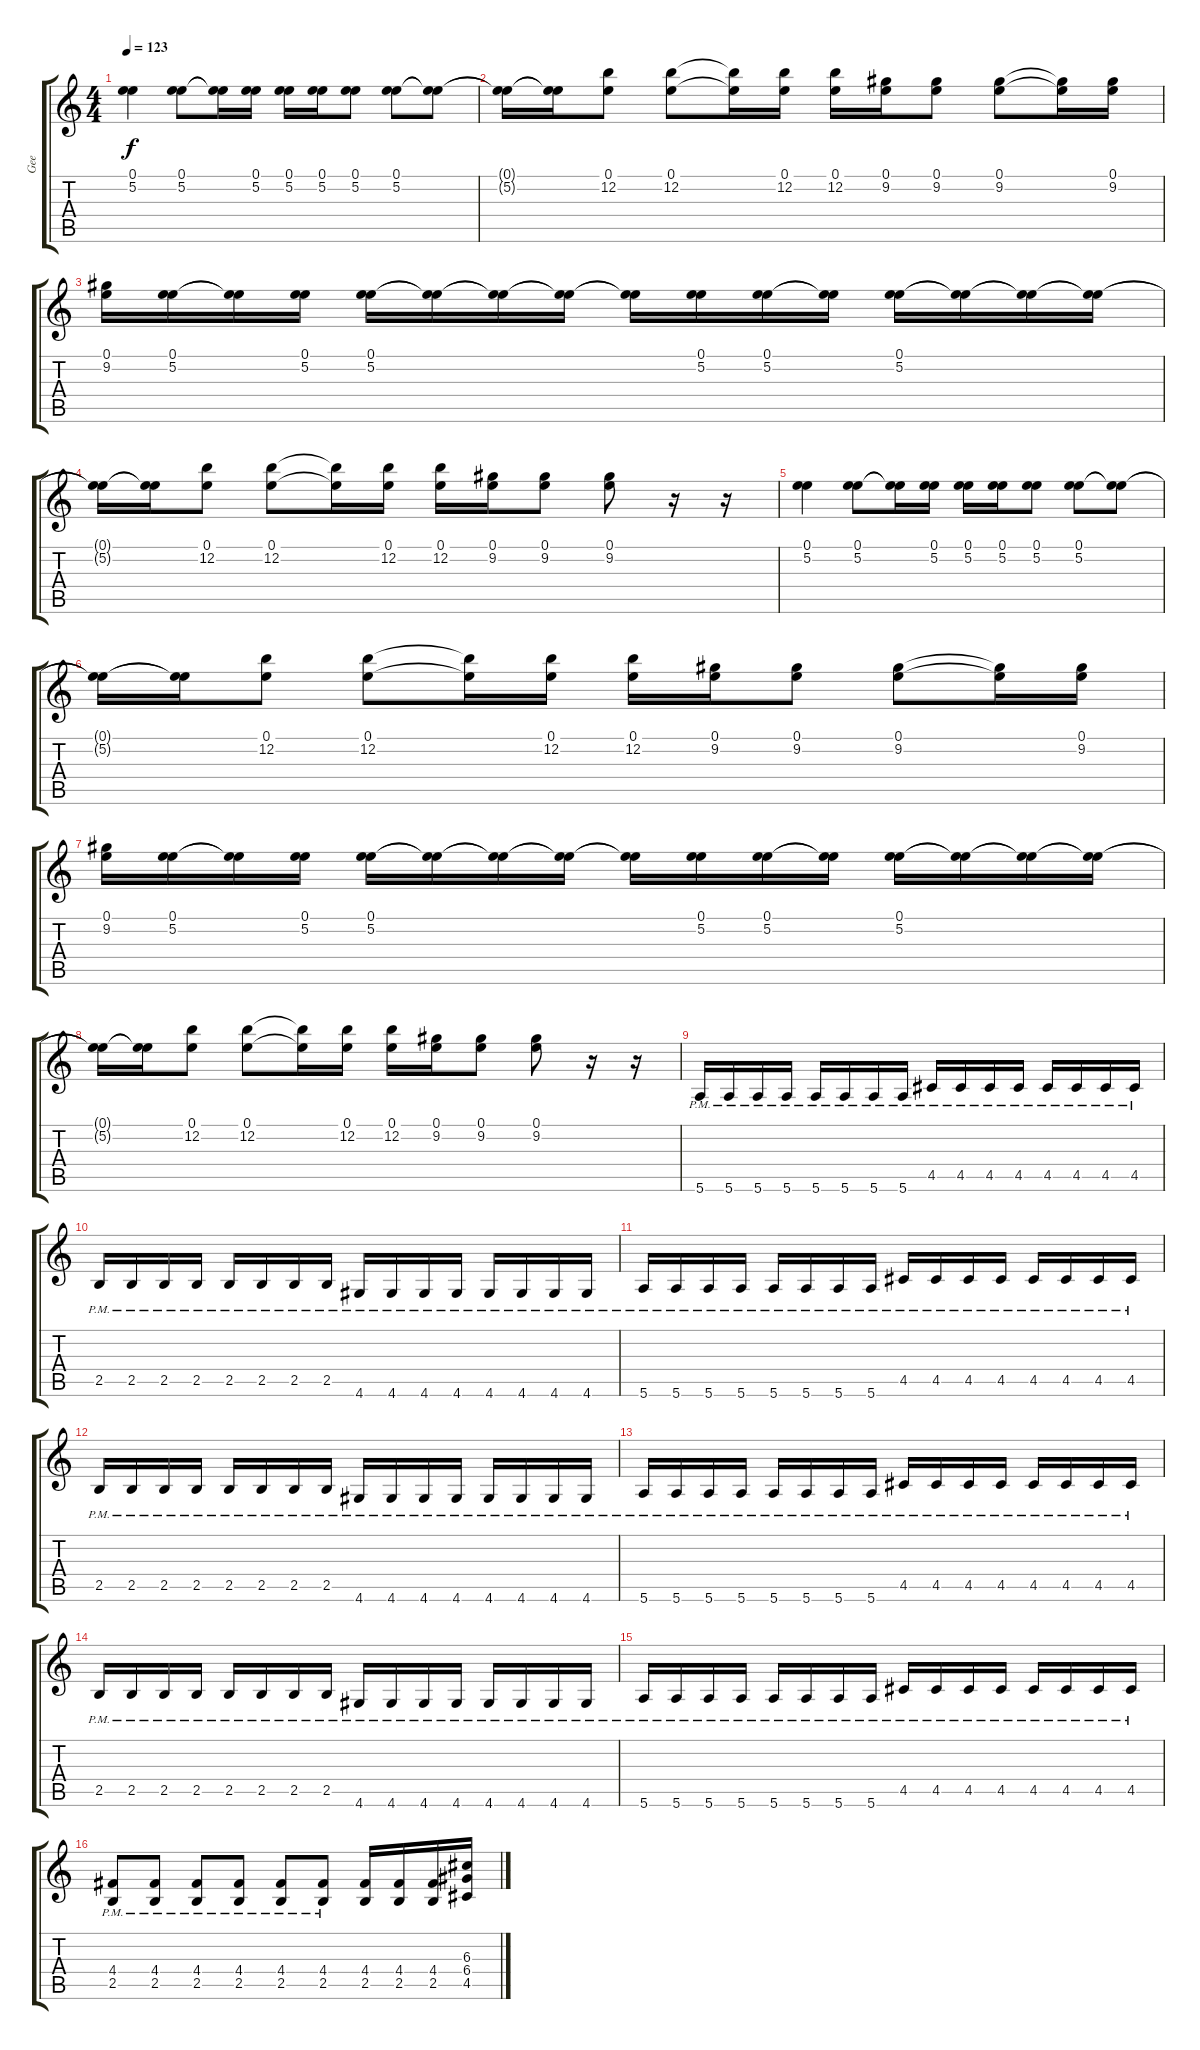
\track ("Gee" "Gee") {instrument distortionguitar}
\staff {score tabs}
\tuning (E4 B3 G3 D3 A2 E2) {hide}
\ts (4 4)
\tempo 123
\clef g2
\ks c
(0.1 5.2).4{dy f instrument distortionguitar} (0.1 5.2).8 (0.1{t} 5.2{t}).16 (0.1 5.2).16 (0.1 5.2).16 (0.1 5.2).16 (0.1 5.2).8 (0.1 5.2).8 (0.1{t} 5.2{t}).8 |
(0.1{t} 5.2{t}).16 (0.1{t} 5.2{t}).16 (0.1 12.2).8 (0.1 12.2).8 (0.1{t} 12.2{t}).16 (0.1 12.2).16 (0.1 12.2).16 (0.1 9.2).16 (0.1 9.2).8 (0.1 9.2).8 (0.1{t} 9.2{t}).16 (0.1 9.2).16 |
(0.1 9.2).16 (0.1 5.2).16 (0.1{t} 5.2{t}).16 (0.1 5.2).16 (0.1 5.2).16 (0.1{t} 5.2{t}).16 (0.1{t} 5.2{t}).16 (0.1{t} 5.2{t}).16 (0.1{t} 5.2{t}).16 (0.1 5.2).16 (0.1 5.2).16 (0.1{t} 5.2{t}).16 (0.1 5.2).16 (0.1{t} 5.2{t}).16 (0.1{t} 5.2{t}).16 (0.1{t} 5.2{t}).16 |
(0.1{t} 5.2{t}).16 (0.1{t} 5.2{t}).16 (0.1 12.2).8 (0.1 12.2).8 (0.1{t} 12.2{t}).16 (0.1 12.2).16 (0.1 12.2).16 (0.1 9.2).16 (0.1 9.2).8 (0.1 9.2).8 r.16 r.16 |
(0.1 5.2).4 (0.1 5.2).8 (0.1{t} 5.2{t}).16 (0.1 5.2).16 (0.1 5.2).16 (0.1 5.2).16 (0.1 5.2).8 (0.1 5.2).8 (0.1{t} 5.2{t}).8 |
(0.1{t} 5.2{t}).16 (0.1{t} 5.2{t}).16 (0.1 12.2).8 (0.1 12.2).8 (0.1{t} 12.2{t}).16 (0.1 12.2).16 (0.1 12.2).16 (0.1 9.2).16 (0.1 9.2).8 (0.1 9.2).8 (0.1{t} 9.2{t}).16 (0.1 9.2).16 |
(0.1 9.2).16 (0.1 5.2).16 (0.1{t} 5.2{t}).16 (0.1 5.2).16 (0.1 5.2).16 (0.1{t} 5.2{t}).16 (0.1{t} 5.2{t}).16 (0.1{t} 5.2{t}).16 (0.1{t} 5.2{t}).16 (0.1 5.2).16 (0.1 5.2).16 (0.1{t} 5.2{t}).16 (0.1 5.2).16 (0.1{t} 5.2{t}).16 (0.1{t} 5.2{t}).16 (0.1{t} 5.2{t}).16 |
(0.1{t} 5.2{t}).16 (0.1{t} 5.2{t}).16 (0.1 12.2).8 (0.1 12.2).8 (0.1{t} 12.2{t}).16 (0.1 12.2).16 (0.1 12.2).16 (0.1 9.2).16 (0.1 9.2).8 (0.1 9.2).8 r.16 r.16 |
5.6{pm}.16 5.6{pm}.16 5.6{pm}.16 5.6{pm}.16 5.6{pm}.16 5.6{pm}.16 5.6{pm}.16 5.6{pm}.16 4.5{pm}.16 4.5{pm}.16 4.5{pm}.16 4.5{pm}.16 4.5{pm}.16 4.5{pm}.16 4.5{pm}.16 4.5{pm}.16 |
2.5{pm}.16 2.5{pm}.16 2.5{pm}.16 2.5{pm}.16 2.5{pm}.16 2.5{pm}.16 2.5{pm}.16 2.5{pm}.16 4.6{pm}.16 4.6{pm}.16 4.6{pm}.16 4.6{pm}.16 4.6{pm}.16 4.6{pm}.16 4.6{pm}.16 4.6{pm}.16 |
5.6{pm}.16 5.6{pm}.16 5.6{pm}.16 5.6{pm}.16 5.6{pm}.16 5.6{pm}.16 5.6{pm}.16 5.6{pm}.16 4.5{pm}.16 4.5{pm}.16 4.5{pm}.16 4.5{pm}.16 4.5{pm}.16 4.5{pm}.16 4.5{pm}.16 4.5{pm}.16 |
2.5{pm}.16 2.5{pm}.16 2.5{pm}.16 2.5{pm}.16 2.5{pm}.16 2.5{pm}.16 2.5{pm}.16 2.5{pm}.16 4.6{pm}.16 4.6{pm}.16 4.6{pm}.16 4.6{pm}.16 4.6{pm}.16 4.6{pm}.16 4.6{pm}.16 4.6{pm}.16 |
5.6{pm}.16 5.6{pm}.16 5.6{pm}.16 5.6{pm}.16 5.6{pm}.16 5.6{pm}.16 5.6{pm}.16 5.6{pm}.16 4.5{pm}.16 4.5{pm}.16 4.5{pm}.16 4.5{pm}.16 4.5{pm}.16 4.5{pm}.16 4.5{pm}.16 4.5{pm}.16 |
2.5{pm}.16 2.5{pm}.16 2.5{pm}.16 2.5{pm}.16 2.5{pm}.16 2.5{pm}.16 2.5{pm}.16 2.5{pm}.16 4.6{pm}.16 4.6{pm}.16 4.6{pm}.16 4.6{pm}.16 4.6{pm}.16 4.6{pm}.16 4.6{pm}.16 4.6{pm}.16 |
5.6{pm}.16 5.6{pm}.16 5.6{pm}.16 5.6{pm}.16 5.6{pm}.16 5.6{pm}.16 5.6{pm}.16 5.6{pm}.16 4.5{pm}.16 4.5{pm}.16 4.5{pm}.16 4.5{pm}.16 4.5{pm}.16 4.5{pm}.16 4.5{pm}.16 4.5{pm}.16 |
(4.4{pm} 2.5{pm}).8 (4.4{pm} 2.5{pm}).8 (4.4{pm} 2.5{pm}).8 (4.4{pm} 2.5{pm}).8 (4.4{pm} 2.5{pm}).8 (4.4{pm} 2.5{pm}).8 (4.4 2.5).16 (4.4 2.5).16 (4.4 2.5).16 (6.3 6.4 4.5).16
